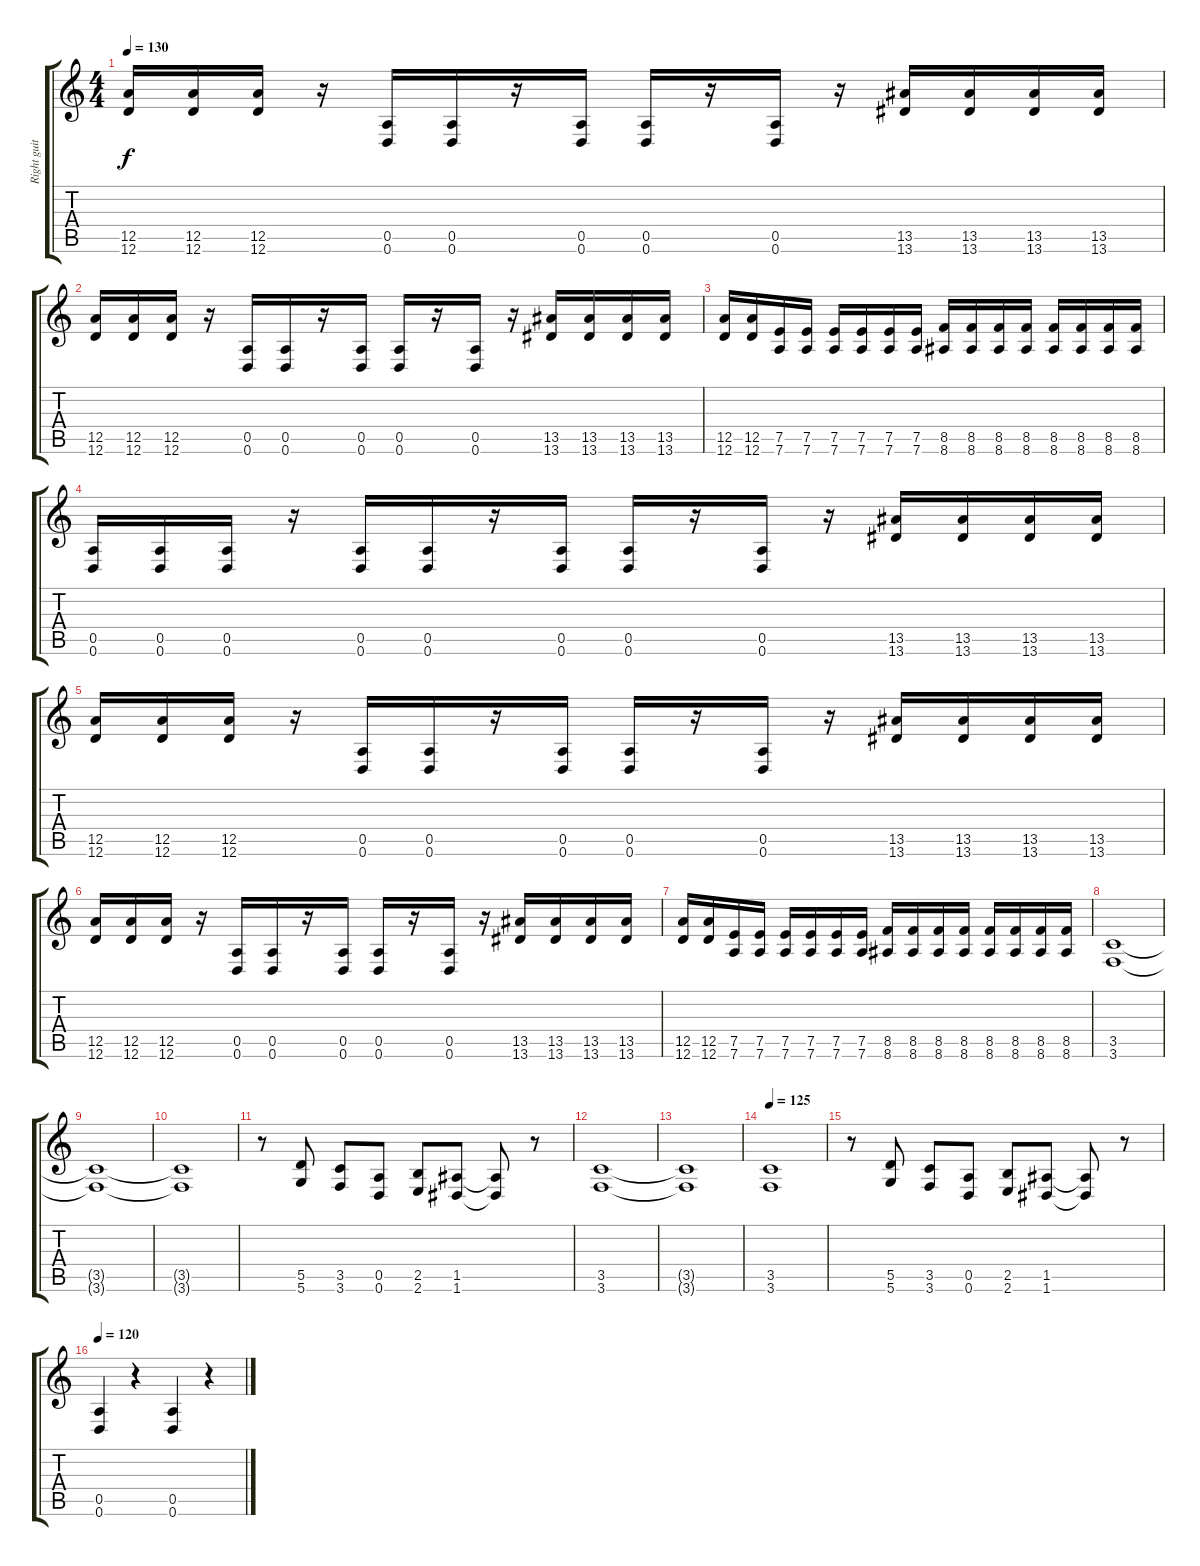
\track ("Right guitar" "Right guit") {instrument overdrivenguitar}
\staff {score tabs}
\tuning (E4 B3 G3 D3 A2 D2) {hide}
\ts (4 4)
\tempo 130
\clef g2
\ks c
(12.5 12.6).16{dy f} (12.5 12.6).16 (12.5 12.6).16 r.16 (0.5 0.6).16 (0.5 0.6).16 r.16 (0.5 0.6).16 (0.5 0.6).16 r.16 (0.5 0.6).16 r.16 (13.5 13.6).16 (13.5 13.6).16 (13.5 13.6).16 (13.5 13.6).16 |
(12.5 12.6).16 (12.5 12.6).16 (12.5 12.6).16 r.16 (0.5 0.6).16 (0.5 0.6).16 r.16 (0.5 0.6).16 (0.5 0.6).16 r.16 (0.5 0.6).16 r.16 (13.5 13.6).16 (13.5 13.6).16 (13.5 13.6).16 (13.5 13.6).16 |
(12.5 12.6).16 (12.5 12.6).16 (7.5 7.6).16 (7.5 7.6).16 (7.5 7.6).16 (7.5 7.6).16 (7.5 7.6).16 (7.5 7.6).16 (8.5 8.6).16 (8.5 8.6).16 (8.5 8.6).16 (8.5 8.6).16 (8.5 8.6).16 (8.5 8.6).16 (8.5 8.6).16 (8.5 8.6).16 |
(0.5 0.6).16 (0.5 0.6).16 (0.5 0.6).16 r.16 (0.5 0.6).16 (0.5 0.6).16 r.16 (0.5 0.6).16 (0.5 0.6).16 r.16 (0.5 0.6).16 r.16 (13.5 13.6).16 (13.5 13.6).16 (13.5 13.6).16 (13.5 13.6).16 |
(12.5 12.6).16 (12.5 12.6).16 (12.5 12.6).16 r.16 (0.5 0.6).16 (0.5 0.6).16 r.16 (0.5 0.6).16 (0.5 0.6).16 r.16 (0.5 0.6).16 r.16 (13.5 13.6).16 (13.5 13.6).16 (13.5 13.6).16 (13.5 13.6).16 |
(12.5 12.6).16 (12.5 12.6).16 (12.5 12.6).16 r.16 (0.5 0.6).16 (0.5 0.6).16 r.16 (0.5 0.6).16 (0.5 0.6).16 r.16 (0.5 0.6).16 r.16 (13.5 13.6).16 (13.5 13.6).16 (13.5 13.6).16 (13.5 13.6).16 |
(12.5 12.6).16 (12.5 12.6).16 (7.5 7.6).16 (7.5 7.6).16 (7.5 7.6).16 (7.5 7.6).16 (7.5 7.6).16 (7.5 7.6).16 (8.5 8.6).16 (8.5 8.6).16 (8.5 8.6).16 (8.5 8.6).16 (8.5 8.6).16 (8.5 8.6).16 (8.5 8.6).16 (8.5 8.6).16 |
(3.5 3.6).1 |
(3.5{t} 3.6{t}).1 |
(3.5{t} 3.6{t}).1 |
r.8 (5.5 5.6).8 (3.5 3.6).8 (0.5 0.6).8 (2.5 2.6).8 (1.5 1.6).8 (1.5{t} 1.6{t}).8 r.8 |
(3.5 3.6).1 |
(3.5{t} 3.6{t}).1 |
\tempo 125
(3.5 3.6).1 |
r.8 (5.5 5.6).8 (3.5 3.6).8 (0.5 0.6).8 (2.5 2.6).8 (1.5 1.6).8 (1.5{t} 1.6{t}).8 r.8 |
\tempo 120
(0.5 0.6).4 r.4 (0.5 0.6).4 r.4
